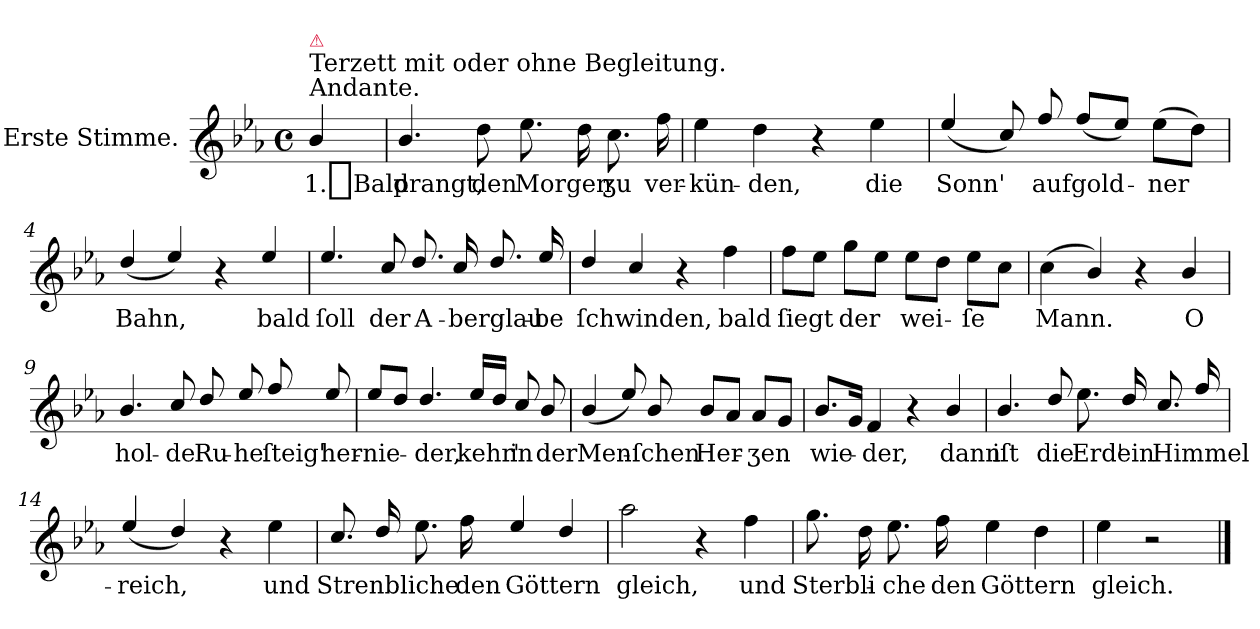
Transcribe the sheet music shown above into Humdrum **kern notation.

**kern	**text
*part1	*part1
*staff1	*staff1
*I"Erste Stimme.	*
*clefG2	*
*k[b-e-a-]	*
*E-:	*
*M4/4	*
*met(c)	*
=	=
!LO:TX:a:t=Andante.	!
!LO:TX:a:t=Terzett mit oder ohne Begleitung.	!
!LO:TX:a:color=crimson:t=⚠	!
4b-/	1._Bald
=1	=1
4.b-/	prangt,
8dd	den
8.ee-	Morgen
16dd	.
8.cc	ʒu
16ff	ver-
=2	=2
4ee-	-kün-
4dd	-den,
4r	.
4ee-	die
=3	=3
(>4ee-/	Sonn'
8cc/)	.
8ff/	auf
(8ff/L	gold-
8ee-J)	.
(>8ee-L	-ner
8ddJ)	.
=4	=4
(>4dd/	Bahn,
4ee-/)	.
4r	.
4ee-/	bald
=5	=5
4.ee-/	ſoll
8cc/	der
8.dd/	A-
16cc/	-berglau-
8.dd/	.
16ee-/	-be
=6	=6
4dd/	ſchwinden,
4cc/	.
4r	.
4ff	bald
=7	=7
8ffL	ſiegt
8ee-J	.
8ggL	der
8ee-J	.
8ee-L	wei-
8ddJ	.
8ee-L	-ſe
8ccJ	.
=8	=8
(>4cc	Mann.
4b-/)	.
4r	.
4b-/	O
=9	=9
4.b-/	hol-
8cc/	-de
8dd/	Ru-
8ee-/	-he
8ff/	ſteig'
8ee-/	her-
=10	=10
8ee-/L	-nie-
8ddJ	.
4.dd/	-der,
16ee-/LL	kehr'
16ddJJ	.
8cc/	in
8b-/	der
=11	=11
(>4b-/	Men-
8ee-/)	.
8b-/	-ſchen
8b-/L	Her-
8a-J	.
8a-L	-ʒen
8gJ	.
=12	=12
8.b-/L	wie-
16gJk	.
4f	-der,
4r	.
4b-/	dann
=13	=13
4.b-/	iſt
8dd/	die
8.ee-	Erd'
16dd/	ein
8.cc/	Himmel-
16ff/	.
=14	=14
(>4ee-/	-reich,
4dd/)	.
4r	.
4ee-	und
=15	=15
8.cc/	Strenbliche
16dd/	.
8.ee-	.
16ff	den
4ee-/	Göttern
4dd/	.
=16	=16
2aa-	gleich,
4r	.
4ff	und
=17	=17
8.gg	Sterbli-
16dd	.
8.ee-	-che
16ff	den
4ee-	Göttern
4dd	.
=18	=18
4ee-	gleich.
2r	.
==	==
*-	*-
